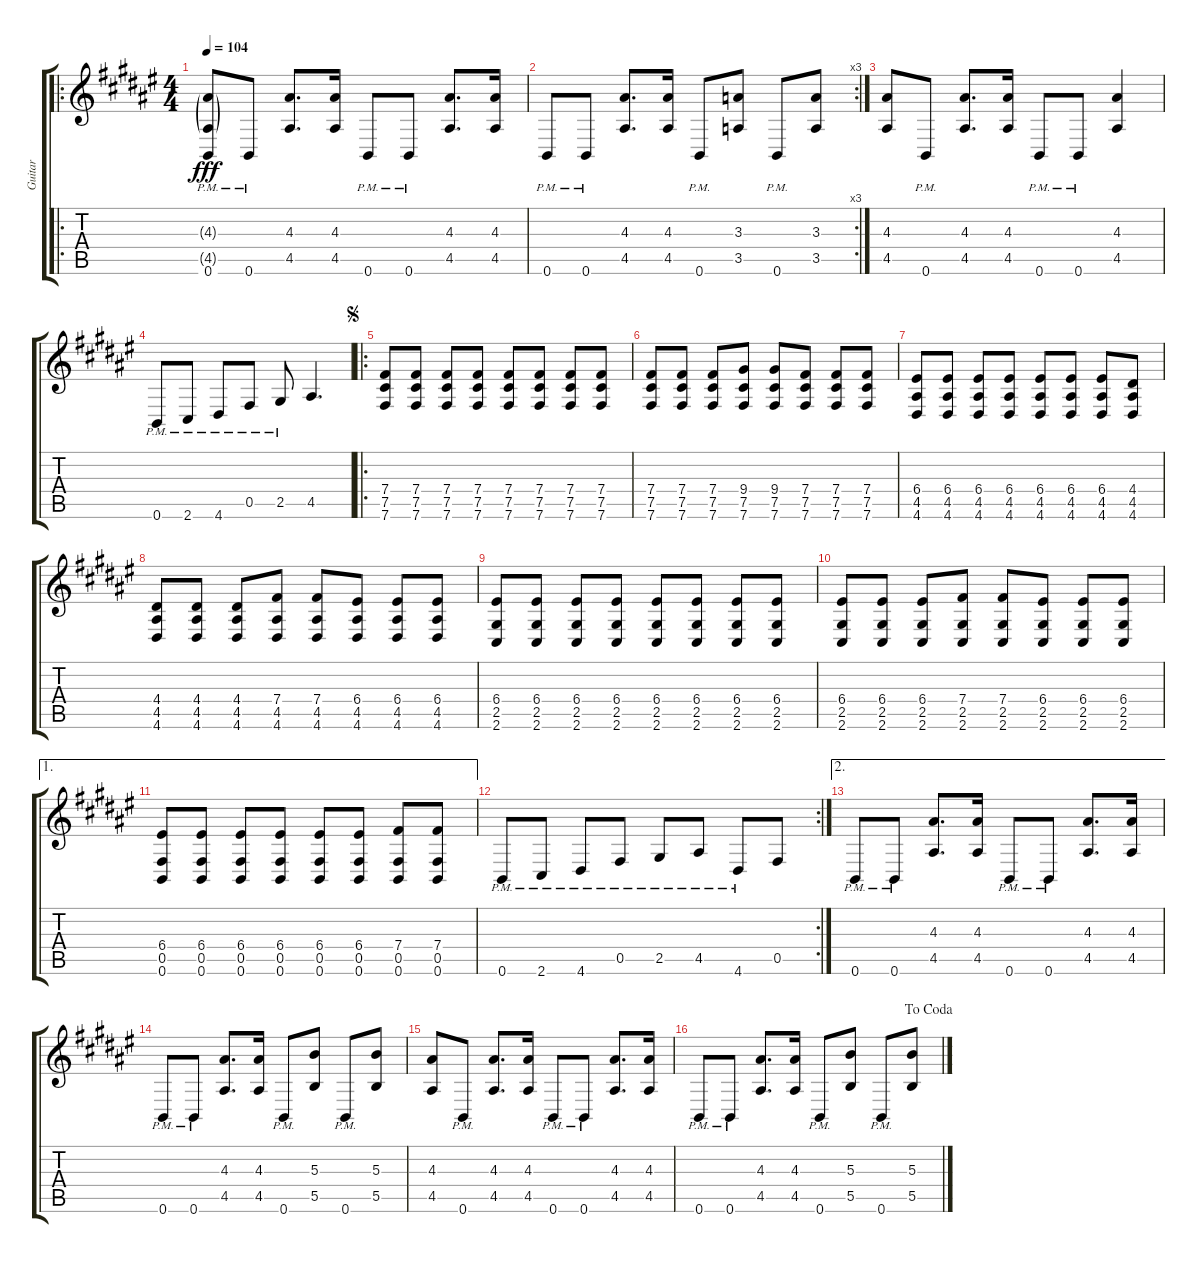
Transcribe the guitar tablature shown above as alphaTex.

\track ("Guitar" "Guitar") {instrument distortionguitar}
\staff {score tabs}
\tuning (Eb4 B3 Gb3 B2 Gb2 B1) {hide}
\ro
\ts (4 4)
\tempo 104
\clef g2
\ks f#
(4.3{g} 4.5{g} 0.6{pm}).8{dy fff instrument distortionguitar} 0.6{pm}.8 (4.3 4.5).8{d} (4.3 4.5).16 0.6{pm}.8 0.6{pm}.8 (4.3 4.5).8{d} (4.3 4.5).16 |
\rc 3
0.6{pm}.8 0.6{pm}.8 (4.3 4.5).8{d} (4.3 4.5).16 0.6{pm}.8 (3.3 3.5).8 0.6{pm}.8 (3.3 3.5).8 |
(4.3 4.5).8 0.6{pm}.8 (4.3 4.5).8{d} (4.3 4.5).16 0.6{pm}.8 0.6{pm}.8 (4.3 4.5).4 |
0.6{pm}.8 2.6{pm}.8 4.6{pm}.8 0.5{pm}.8 2.5{pm}.8 4.5.4{d} |
\ro
\jump segno
(7.4 7.5 7.6).8 (7.4 7.5 7.6).8 (7.4 7.5 7.6).8 (7.4 7.5 7.6).8 (7.4 7.5 7.6).8 (7.4 7.5 7.6).8 (7.4 7.5 7.6).8 (7.4 7.5 7.6).8 |
(7.4 7.5 7.6).8 (7.4 7.5 7.6).8 (7.4 7.5 7.6).8 (9.4 7.5 7.6).8 (9.4 7.5 7.6).8 (7.4 7.5 7.6).8 (7.4 7.5 7.6).8 (7.4 7.5 7.6).8 |
(6.4 4.5 4.6).8 (6.4 4.5 4.6).8 (6.4 4.5 4.6).8 (6.4 4.5 4.6).8 (6.4 4.5 4.6).8 (6.4 4.5 4.6).8 (6.4 4.5 4.6).8 (4.4 4.5 4.6).8 |
(4.4 4.5 4.6).8 (4.4 4.5 4.6).8 (4.4 4.5 4.6).8 (7.4 4.5 4.6).8 (7.4 4.5 4.6).8 (6.4 4.5 4.6).8 (6.4 4.5 4.6).8 (6.4 4.5 4.6).8 |
(6.4 2.5 2.6).8 (6.4 2.5 2.6).8 (6.4 2.5 2.6).8 (6.4 2.5 2.6).8 (6.4 2.5 2.6).8 (6.4 2.5 2.6).8 (6.4 2.5 2.6).8 (6.4 2.5 2.6).8 |
(6.4 2.5 2.6).8 (6.4 2.5 2.6).8 (6.4 2.5 2.6).8 (7.4 2.5 2.6).8 (7.4 2.5 2.6).8 (6.4 2.5 2.6).8 (6.4 2.5 2.6).8 (6.4 2.5 2.6).8 |
\ae 1
(6.4 0.5 0.6).8 (6.4 0.5 0.6).8 (6.4 0.5 0.6).8 (6.4 0.5 0.6).8 (6.4 0.5 0.6).8 (6.4 0.5 0.6).8 (7.4 0.5 0.6).8 (7.4 0.5 0.6).8 |
\rc 2
0.6{pm}.8 2.6{pm}.8 4.6{pm}.8 0.5{pm}.8 2.5{pm}.8 4.5{pm}.8 4.6{pm}.8 0.5.8 |
\ae 2
0.6{pm}.8 0.6{pm}.8 (4.3 4.5).8{d} (4.3 4.5).16 0.6{pm}.8 0.6{pm}.8 (4.3 4.5).8{d} (4.3 4.5).16 |
0.6{pm}.8 0.6{pm}.8 (4.3 4.5).8{d} (4.3 4.5).16 0.6{pm}.8 (5.3 5.5).8 0.6{pm}.8 (5.3 5.5).8 |
(4.3 4.5).8 0.6{pm}.8 (4.3 4.5).8{d} (4.3 4.5).16 0.6{pm}.8 0.6{pm}.8 (4.3 4.5).8{d} (4.3 4.5).16 |
\jump dacoda
0.6{pm}.8 0.6{pm}.8 (4.3 4.5).8{d} (4.3 4.5).16 0.6{pm}.8 (5.3 5.5).8 0.6{pm}.8 (5.3 5.5).8
